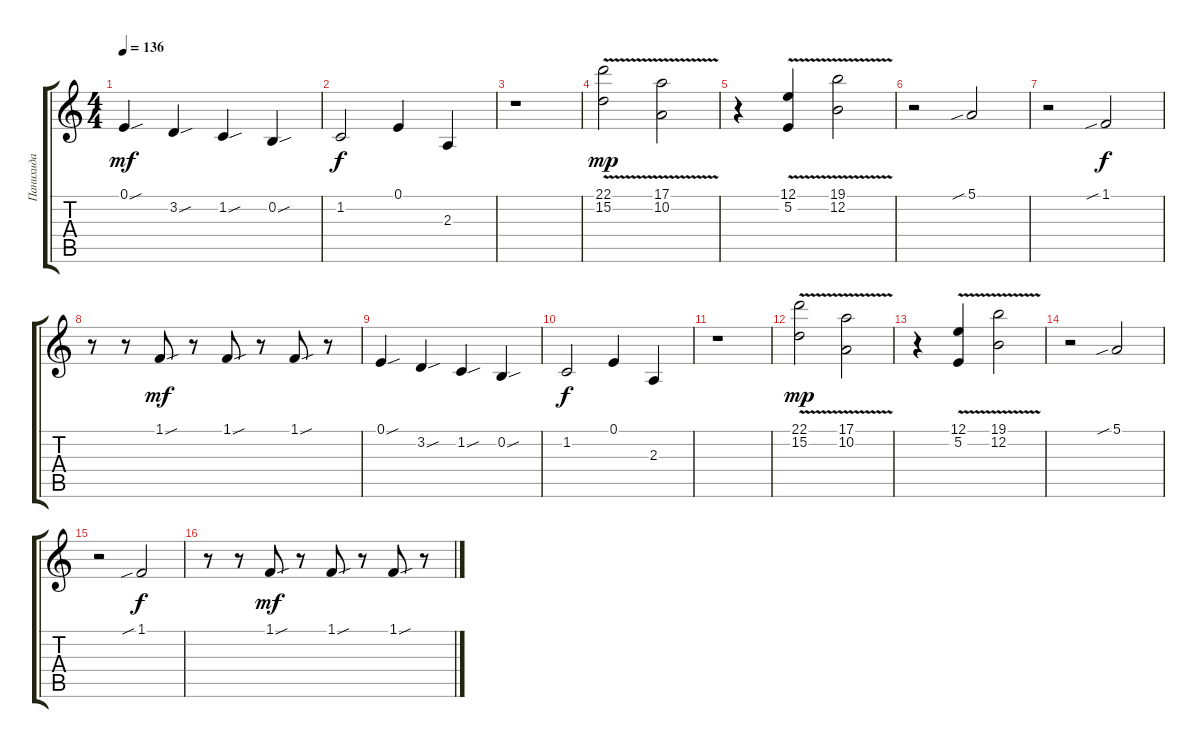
\track ("Панихида" "Панихида") {instrument fx1rain}
\staff {score tabs}
\tuning (E4 B3 G3 D3 A2 E2) {hide}
\ts (4 4)
\tempo 136
\clef g2
\ks c
0.1{sou}.4{dy mf balance 16 instrument fx1rain} 3.2{sou}.4{balance 0 instrument fx1rain} 1.2{sou}.4{balance 16 instrument fx1rain} 0.2{sou}.4{balance 16 instrument fx1rain} |
1.2.2{dy f} 0.1.4 2.3.4 |
r.1 |
(22.1{v} 15.2{v}).2{dy mp} (17.1 10.2{v}).2{balance 16 instrument fx1rain} |
r.4 (12.1 5.2{v}).4 (19.1 12.2{v}).2{balance 0 instrument fx1rain} |
r.2 5.1{sib}.2 |
r.2{balance 16 instrument fx1rain} 1.1{sib}.2{dy f balance 16 instrument fx1rain} |
r.8 r.8 1.1{sou}.8{dy mf balance 0 instrument fx1rain} r.8 1.1{sou}.8{balance 16 instrument fx1rain} r.8 1.1{sou}.8{balance 0 instrument fx1rain} r.8 |
0.1{sou}.4{balance 16 instrument fx1rain} 3.2{sou}.4{balance 0 instrument fx1rain} 1.2{sou}.4{balance 16 instrument fx1rain} 0.2{sou}.4{balance 16 instrument fx1rain} |
1.2.2{dy f} 0.1.4 2.3.4 |
r.1 |
(22.1{v} 15.2{v}).2{dy mp} (17.1 10.2{v}).2{balance 16 instrument fx1rain} |
r.4 (12.1 5.2{v}).4 (19.1 12.2{v}).2{balance 0 instrument fx1rain} |
r.2 5.1{sib}.2 |
r.2{balance 16 instrument fx1rain} 1.1{sib}.2{dy f balance 16 instrument fx1rain} |
r.8 r.8 1.1{sou}.8{dy mf balance 0 instrument fx1rain} r.8 1.1{sou}.8{balance 16 instrument fx1rain} r.8 1.1{sou}.8{balance 0 instrument fx1rain} r.8
